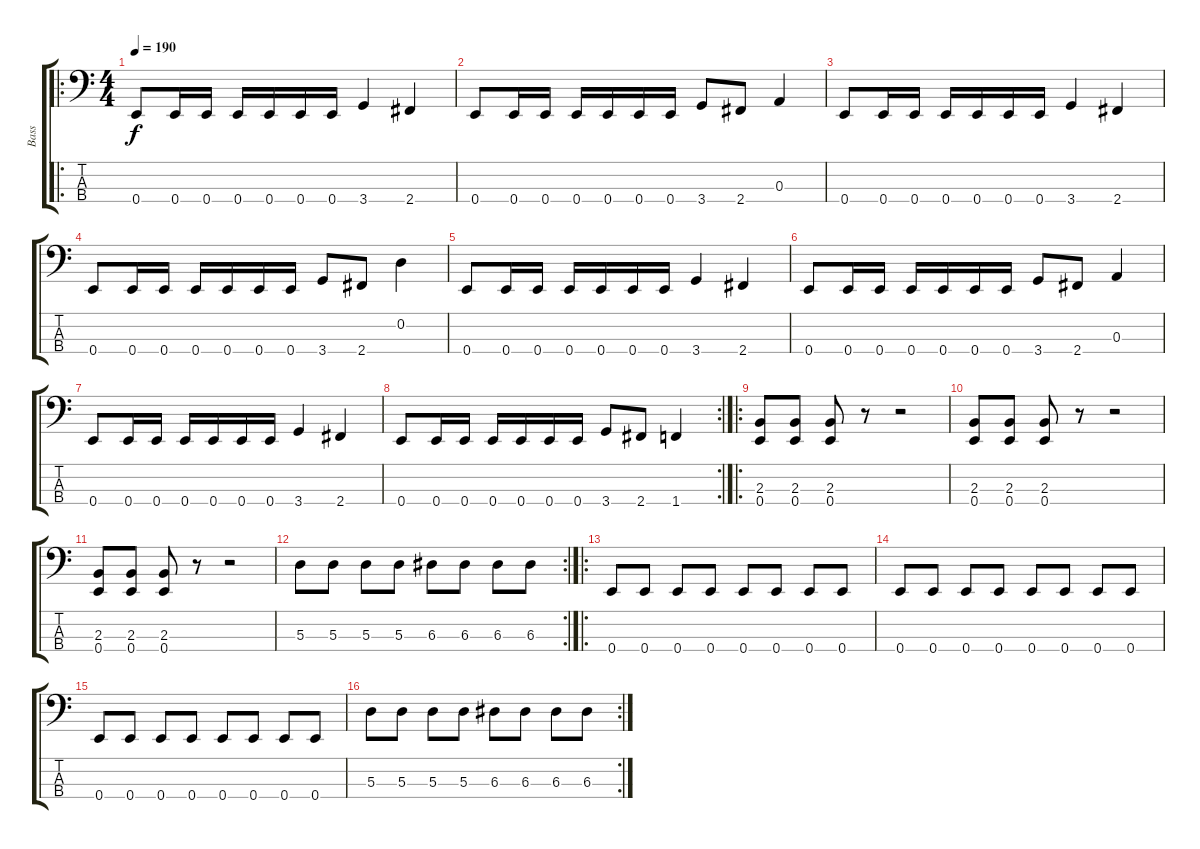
\track ("Bass" "Bass") {instrument electricbasspick}
\staff {score tabs}
\tuning (G2 D2 A1 E1) {hide}
\ro
\ts (4 4)
\tempo 190
\clef f4
\ks c
0.4.8{dy f} 0.4.16 0.4.16 0.4.16 0.4.16 0.4.16 0.4.16 3.4.4 2.4.4 |
0.4.8 0.4.16 0.4.16 0.4.16 0.4.16 0.4.16 0.4.16 3.4.8 2.4.8 0.3.4 |
0.4.8 0.4.16 0.4.16 0.4.16 0.4.16 0.4.16 0.4.16 3.4.4 2.4.4 |
0.4.8 0.4.16 0.4.16 0.4.16 0.4.16 0.4.16 0.4.16 3.4.8 2.4.8 0.2.4 |
0.4.8 0.4.16 0.4.16 0.4.16 0.4.16 0.4.16 0.4.16 3.4.4 2.4.4 |
0.4.8 0.4.16 0.4.16 0.4.16 0.4.16 0.4.16 0.4.16 3.4.8 2.4.8 0.3.4 |
0.4.8 0.4.16 0.4.16 0.4.16 0.4.16 0.4.16 0.4.16 3.4.4 2.4.4 |
\rc 2
0.4.8 0.4.16 0.4.16 0.4.16 0.4.16 0.4.16 0.4.16 3.4.8 2.4.8 1.4.4 |
\ro
(2.3 0.4).8 (2.3 0.4).8 (2.3 0.4).8 r.8 r.2 |
(2.3 0.4).8 (2.3 0.4).8 (2.3 0.4).8 r.8 r.2 |
(2.3 0.4).8 (2.3 0.4).8 (2.3 0.4).8 r.8 r.2 |
\rc 2
5.3.8 5.3.8 5.3.8 5.3.8 6.3.8 6.3.8 6.3.8 6.3.8 |
\ro
0.4.8 0.4.8 0.4.8 0.4.8 0.4.8 0.4.8 0.4.8 0.4.8 |
0.4.8 0.4.8 0.4.8 0.4.8 0.4.8 0.4.8 0.4.8 0.4.8 |
0.4.8 0.4.8 0.4.8 0.4.8 0.4.8 0.4.8 0.4.8 0.4.8 |
\rc 2
5.3.8 5.3.8 5.3.8 5.3.8 6.3.8 6.3.8 6.3.8 6.3.8
